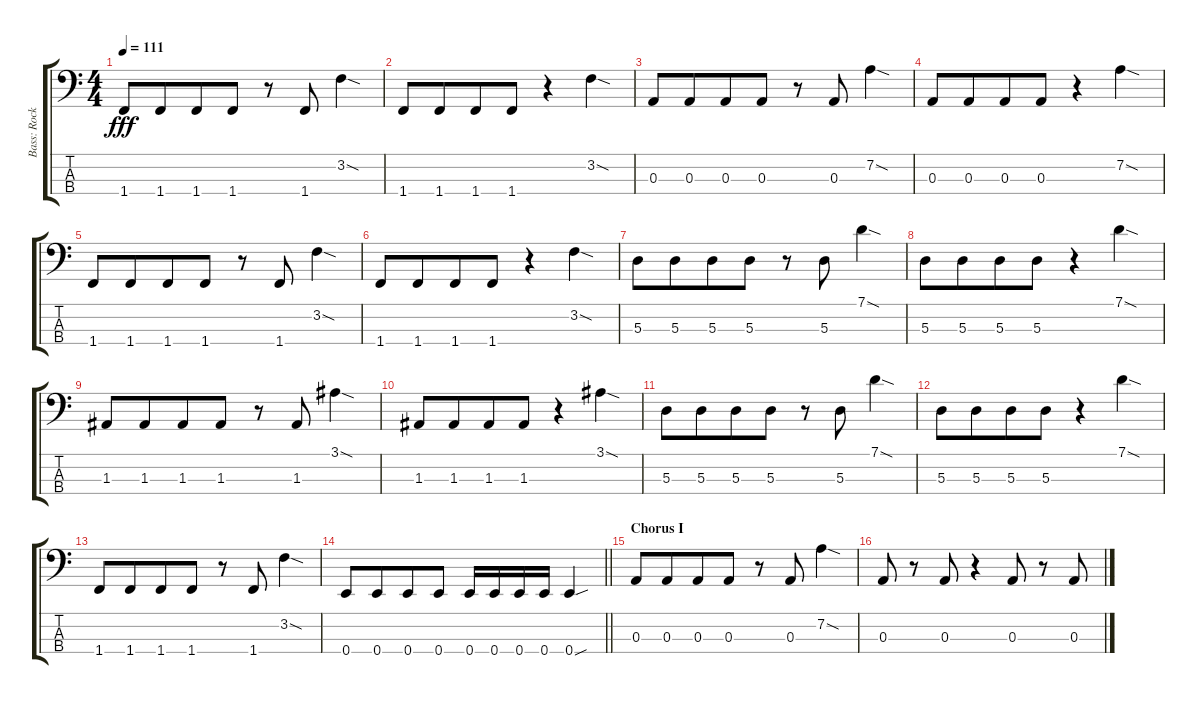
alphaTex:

\track ("Bass: Rocky" "Bass: Rock") {instrument electricbassfinger}
\staff {score tabs}
\tuning (G2 D2 A1 E1) {hide}
\ts (4 4)
\tempo 111
\clef f4
\ks c
1.4.8{dy fff} 1.4.8{beam merge} 1.4.8 1.4.8 r.8 1.4.8 3.2{sod}.4 |
1.4.8 1.4.8{beam merge} 1.4.8 1.4.8 r.4 3.2{sod}.4 |
0.3.8 0.3.8{beam merge} 0.3.8 0.3.8 r.8 0.3.8 7.2{sod}.4 |
0.3.8 0.3.8{beam merge} 0.3.8 0.3.8 r.4 7.2{sod}.4 |
1.4.8 1.4.8{beam merge} 1.4.8 1.4.8 r.8 1.4.8 3.2{sod}.4 |
1.4.8 1.4.8{beam merge} 1.4.8 1.4.8 r.4 3.2{sod}.4 |
5.3.8 5.3.8{beam merge} 5.3.8 5.3.8 r.8 5.3.8 7.1{sod}.4 |
5.3.8 5.3.8{beam merge} 5.3.8 5.3.8 r.4 7.1{sod}.4 |
1.3.8 1.3.8{beam merge} 1.3.8 1.3.8 r.8 1.3.8 3.1{sod}.4 |
1.3.8 1.3.8{beam merge} 1.3.8 1.3.8 r.4 3.1{sod}.4 |
5.3.8 5.3.8{beam merge} 5.3.8 5.3.8 r.8 5.3.8 7.1{sod}.4 |
5.3.8 5.3.8{beam merge} 5.3.8 5.3.8 r.4 7.1{sod}.4 |
1.4.8 1.4.8{beam merge} 1.4.8 1.4.8 r.8 1.4.8 3.2{sod}.4 |
\barLineRight lightlight
0.4.8 0.4.8{beam merge} 0.4.8 0.4.8 0.4.16 0.4.16{beam merge} 0.4.16 0.4.16 0.4{sou}.4 |
\section ("" "Chorus I")
0.3.8 0.3.8{beam merge} 0.3.8 0.3.8 r.8 0.3.8 7.2{sod}.4 |
0.3.8 r.8 0.3.8 r.4 0.3.8 r.8 0.3.8
